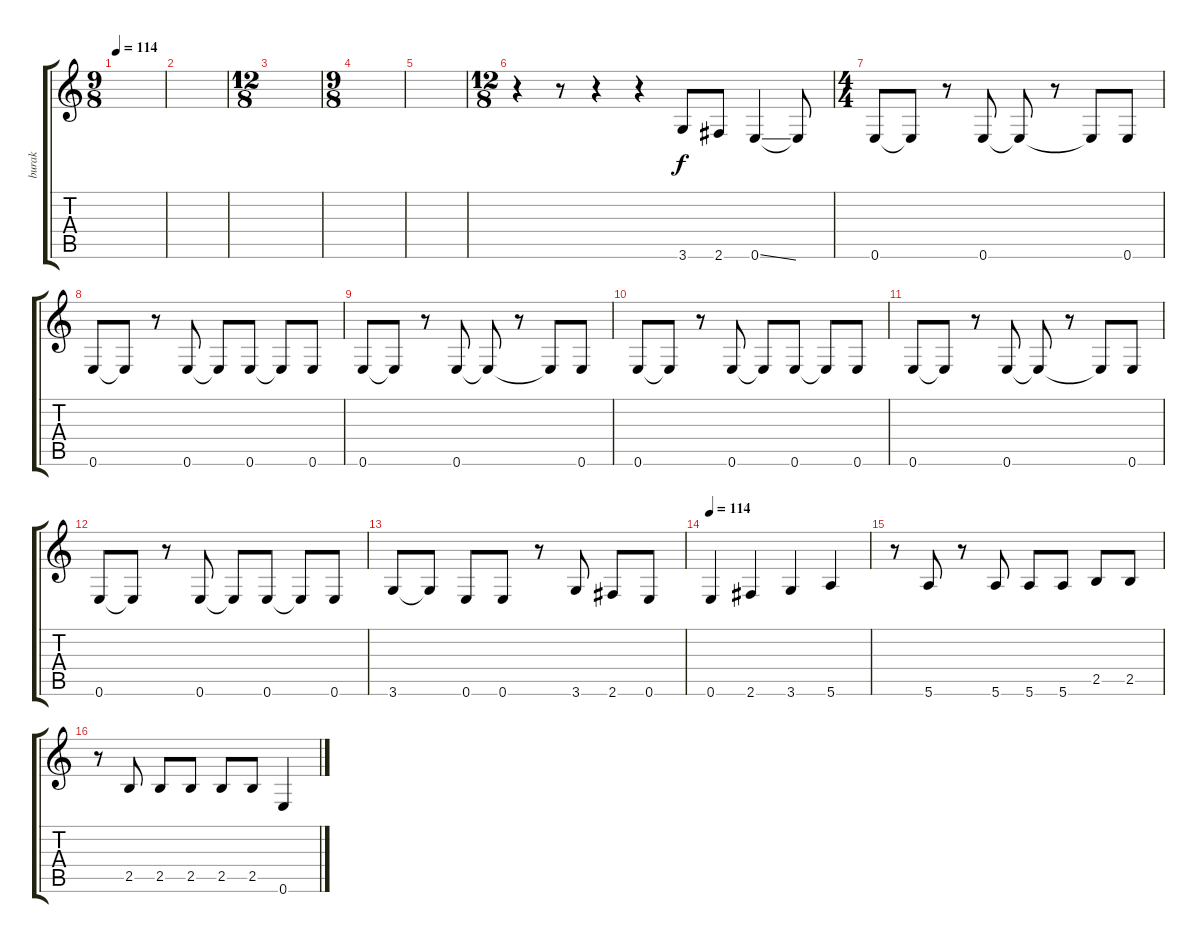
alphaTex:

\track ("burak" "burak") {instrument electricbassfinger}
\staff {score tabs}
\tuning (E4 B3 G3 D3 A2 E2) {hide}
\ts (9 8)
\tempo 114
\clef g2
\ks c
|
|
\ts (12 8)
|
\ts (9 8)
|
|
\ts (12 8)
r.4 r.8 r.4 r.4 3.6.8 2.6.8 0.6{ss}.4 0.6{t}.8 |
\ts (4 4)
0.6.8 0.6{t}.8 r.8 0.6.8 0.6{t}.8 r.8 0.6{t}.8 0.6.8 |
0.6.8 0.6{t}.8 r.8 0.6.8 0.6{t}.8 0.6.8 0.6{t}.8 0.6.8 |
0.6.8 0.6{t}.8 r.8 0.6.8 0.6{t}.8 r.8 0.6{t}.8 0.6.8 |
0.6.8 0.6{t}.8 r.8 0.6.8 0.6{t}.8 0.6.8 0.6{t}.8 0.6.8 |
0.6.8 0.6{t}.8 r.8 0.6.8 0.6{t}.8 r.8 0.6{t}.8 0.6.8 |
0.6.8 0.6{t}.8 r.8 0.6.8 0.6{t}.8 0.6.8 0.6{t}.8 0.6.8 |
3.6.8 3.6{t}.8 0.6.8 0.6.8 r.8 3.6.8 2.6.8 0.6.8 |
\tempo 114
0.6.4 2.6.4 3.6.4 5.6.4 |
r.8 5.6.8 r.8 5.6.8 5.6.8 5.6.8 2.5.8 2.5.8 |
r.8 2.5.8 2.5.8 2.5.8 2.5.8 2.5.8 0.6.4
